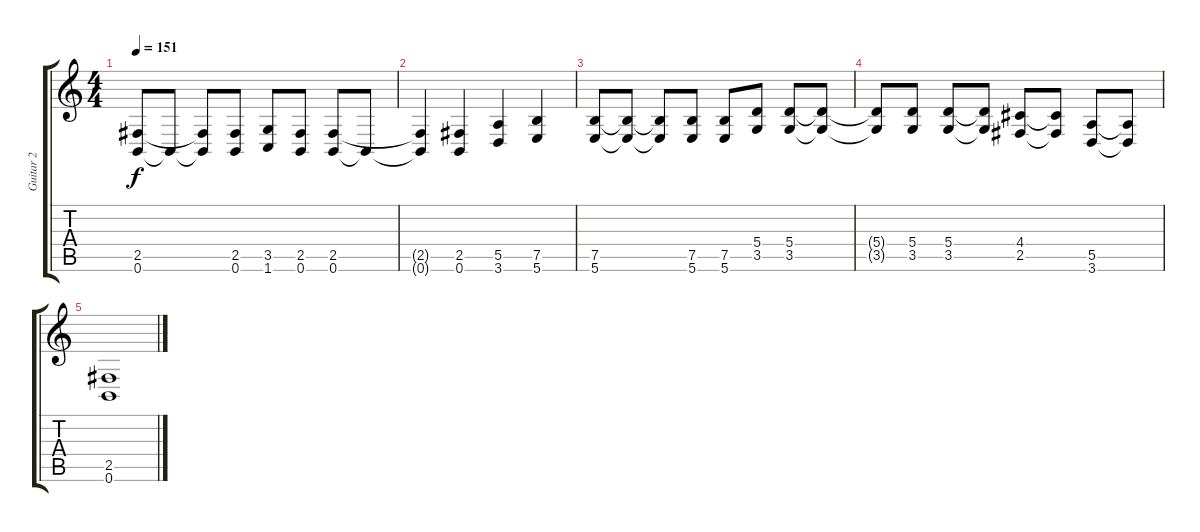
\track ("Guitar 2" "Guitar 2") {instrument distortionguitar}
\staff {score tabs}
\tuning (B3 G3 D3 A2 E2 B1) {hide}
\ts (4 4)
\tempo 151
\clef g2
\ks c
(2.5 0.6).8{dy f} 0.6{t}.8 (2.5{t} 0.6{t}).8 (2.5 0.6).8 (3.5 1.6).8 (2.5 0.6).8 (2.5 0.6).8 0.6{t}.8 |
(2.5{t} 0.6{t}).4 (2.5 0.6).4 (5.5 3.6).4 (7.5 5.6).4 |
(7.5 5.6).8 (7.5{t} 5.6{t}).8 (7.5{t} 5.6{t}).8 (7.5 5.6).8 (7.5 5.6).8 (5.4 3.5).8 (5.4 3.5).8 (5.4{t} 3.5{t}).8 |
(5.4{t} 3.5{t}).8 (5.4 3.5).8 (5.4 3.5).8 (5.4{t} 3.5{t}).8 (4.4 2.5).8 (4.4{t} 2.5{t}).8 (5.5 3.6).8 (5.5{t} 3.6{t}).8 |
(2.5 0.6).1
